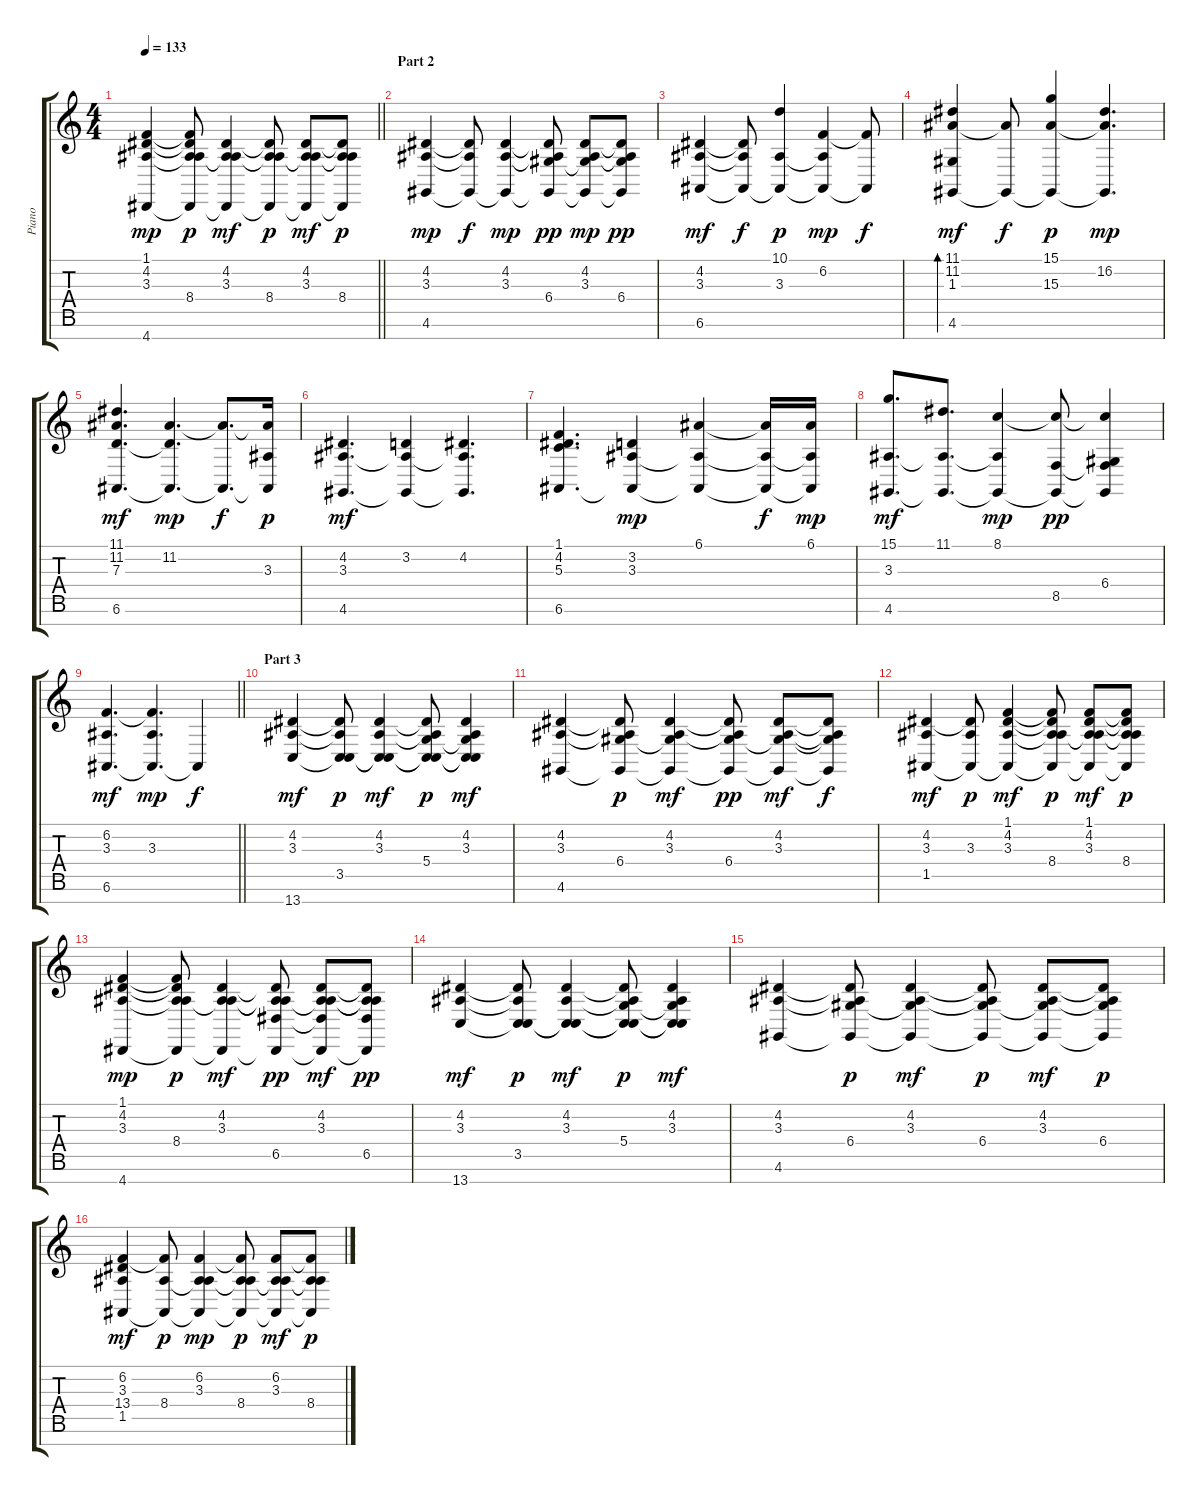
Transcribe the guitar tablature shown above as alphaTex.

\track ("Piano" "Piano") {instrument acousticgrandpiano}
\staff {score tabs}
\tuning (E4 B3 G3 D3 A2 E2 B1) {hide}
\ts (4 4)
\tempo 133
\clef g2
\barLineRight lightlight
\ks c
(1.1 4.2 3.3 4.7).4{dy mp} (1.1{t} 4.2{t} 3.3{t} 8.4 4.7{t}).8{dy p} (4.2 3.3 8.4{t} 4.7{t}).4{dy mf} (4.2{t} 3.3{t} 8.4 4.7{t}).8{dy p} (4.2 3.3 8.4{t} 4.7{t}).8{dy mf} (4.2{t} 3.3{t} 8.4 4.7{t}).8{dy p} |
\section ("" "Part 2")
(4.2 3.3 4.6).4{dy mp} (4.2{t} 3.3{t} 4.6{t}).8{dy f} (4.2 3.3 4.6{t}).4{dy mp} (4.2{t} 3.3{t} 6.4 4.6{t}).8{dy pp} (4.2 3.3 6.4{t} 4.6{t}).8{dy mp} (4.2{t} 3.3{t} 6.4 4.6{t}).8{dy pp} |
(4.2 3.3 6.6).4{dy mf} (4.2{t} 3.3{t} 6.6{t}).8{dy f} (10.1 3.3 6.6{t}).4{dy p} (6.2 3.3{t} 6.6{t}).4{dy mp} (6.2{t} 6.6{t}).8{dy f} |
(11.1 11.2 1.3 4.6).4{bd 240 dy mf} (11.2{t} 4.6{t}).8{dy f} (15.1 15.3 4.6{t}).4{dy p} (16.2 15.3{t} 4.6{t}).4{d dy mp} |
(11.1 11.2 7.3 6.6).4{d dy mf} (11.2 7.3{t} 6.6{t}).4{d dy mp} (11.2{t} 6.6{t}).8{d dy f} (11.2{t} 3.3 6.6{t}).16{dy p} |
(4.2 3.3 4.6).4{d dy mf} (3.2 3.3{t} 4.6{t}).4 (4.2 3.3{t} 4.6{t}).4{d} |
(1.1 4.2 5.3 6.6).4{d} (3.2 3.3 6.6{t}).4{dy mp} (6.1 3.3{t} 6.6{t}).4 (6.1{t} 3.3{t} 6.6{t}).16{dy f} (6.1 3.3{t} 6.6{t}).16{dy mp} |
(15.1 3.3 4.6).8{d dy mf} (11.1 3.3{t} 4.6{t}).8{d} (8.1 3.3{t} 4.6{t}).4{dy mp} (8.1{t} 8.5 4.6{t}).8{dy pp} (8.1{t} 6.4 8.5{t} 4.6{t}).4 |
\barLineRight lightlight
(6.2 3.3 6.6).4{d dy mf} (6.2{t} 3.3 6.6{t}).4{d dy mp} 6.6{t}.4{dy f} |
\section ("" "Part 3")
(4.2 3.3 13.7).4{dy mf} (4.2{t} 3.3{t} 3.5 13.7{t}).8{dy p} (4.2 3.3 3.5{t} 13.7{t}).4{dy mf} (4.2{t} 3.3{t} 5.4 3.5{t} 13.7{t}).8{dy p} (4.2 3.3 5.4{t} 3.5{t} 13.7{t}).4{dy mf} |
(4.2 3.3 4.6).4 (4.2{t} 3.3{t} 6.4 4.6{t}).8{dy p} (4.2 3.3 6.4{t} 4.6{t}).4{dy mf} (4.2{t} 3.3{t} 6.4 4.6{t}).8{dy pp} (4.2 3.3 6.4{t} 4.6{t}).8{dy mf} (4.2{t} 3.3{t} 6.4{t} 4.6{t}).8{dy f} |
(4.2 3.3 1.5).4{dy mf} (4.2{t} 3.3 1.5{t}).8{dy p} (1.1 4.2 3.3 1.5{t}).4{dy mf} (1.1{t} 4.2{t} 3.3{t} 8.4 1.5{t}).8{dy p} (1.1 4.2 3.3 8.4{t} 1.5{t}).8{dy mf} (1.1{t} 4.2{t} 3.3{t} 8.4 1.5{t}).8{dy p} |
(1.1 4.2 3.3 4.7).4{dy mp} (1.1{t} 4.2{t} 3.3{t} 8.4 4.7{t}).8{dy p} (4.2 3.3 8.4{t} 4.7{t}).4{dy mf} (4.2{t} 3.3{t} 8.4{t} 6.5 4.7{t}).8{dy pp} (4.2 3.3 8.4{t} 6.5{t} 4.7{t}).8{dy mf} (4.2{t} 3.3{t} 8.4{t} 6.5 4.7{t}).8{dy pp} |
(4.2 3.3 13.7).4{dy mf} (4.2{t} 3.3{t} 3.5 13.7{t}).8{dy p} (4.2 3.3 3.5{t} 13.7{t}).4{dy mf} (4.2{t} 3.3{t} 5.4 3.5{t} 13.7{t}).8{dy p} (4.2 3.3 5.4{t} 3.5{t} 13.7{t}).4{dy mf} |
(4.2 3.3 4.6).4 (4.2{t} 3.3{t} 6.4 4.6{t}).8{dy p} (4.2 3.3 6.4{t} 4.6{t}).4{dy mf} (4.2{t} 3.3{t} 6.4 4.6{t}).8{dy p} (4.2 3.3 6.4{t} 4.6{t}).8{dy mf} (4.2{t} 3.3{t} 6.4 4.6{t}).8{dy p} |
(6.2 3.3 13.4 1.5).4{dy mf} (6.2{t} 8.4 1.5{t}).8{dy p} (6.2 3.3 8.4{t} 1.5{t}).4{dy mp} (6.2{t} 3.3{t} 8.4 1.5{t}).8{dy p} (6.2 3.3 8.4{t} 1.5{t}).8{dy mf} (6.2{t} 3.3{t} 8.4 1.5{t}).8{dy p}
